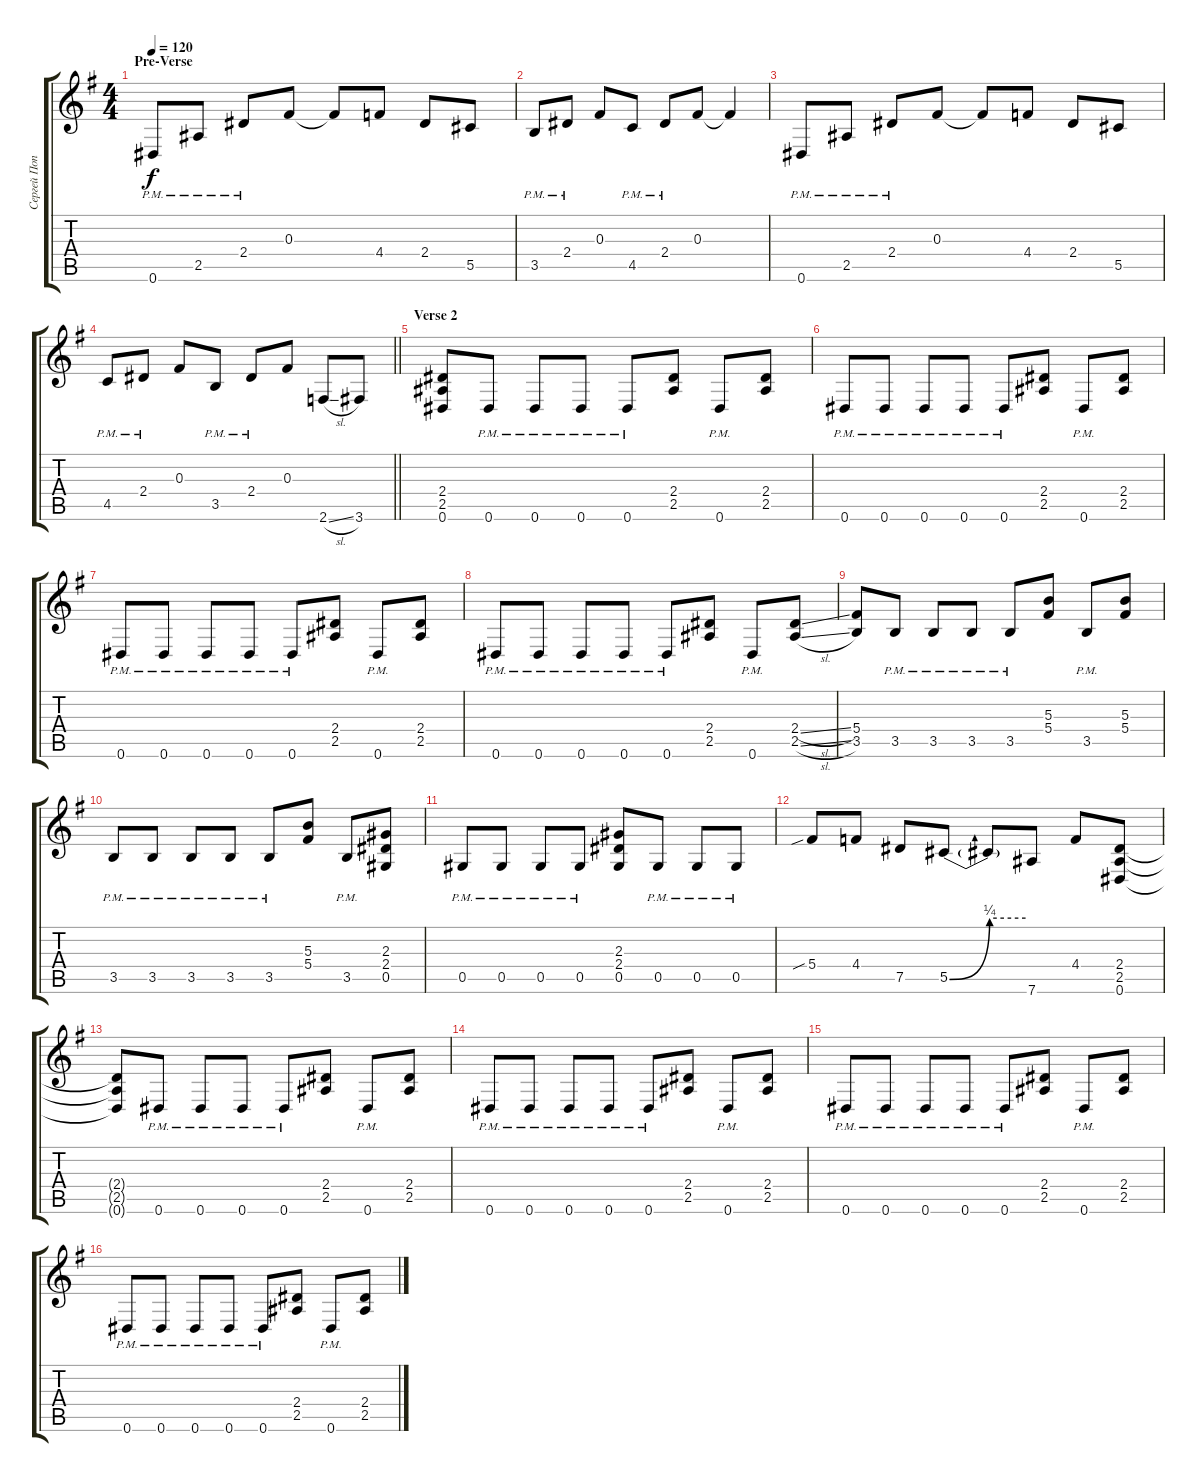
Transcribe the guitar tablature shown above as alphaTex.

\track ("Сергей Попов" "Сергей Поп") {instrument distortionguitar}
\staff {score tabs}
\tuning (Eb4 Bb3 Gb3 Db3 Ab2 Eb2) {hide}
\ts (4 4)
\section ("" "Pre-Verse")
\tempo 120
\clef g2
\ks g
0.6{pm}.8{dy f} 2.5{pm}.8 2.4{pm}.8 0.3.8 0.3{t}.8 4.4.8 2.4.8 5.5.8 |
3.5{pm}.8 2.4{pm}.8 0.3.8 4.5{pm}.8 2.4{pm}.8 0.3.8 0.3{t}.4 |
0.6{pm}.8 2.5{pm}.8 2.4{pm}.8 0.3.8 0.3{t}.8 4.4.8 2.4.8 5.5.8 |
\barLineRight lightlight
4.5{pm}.8 2.4{pm}.8 0.3.8 3.5{pm}.8 2.4{pm}.8 0.3.8 2.6{sl}.8 3.6.8 |
\section ("" "Verse 2")
(2.4 2.5 0.6).8 0.6{pm}.8 0.6{pm}.8 0.6{pm}.8 0.6{pm}.8 (2.4 2.5).8 0.6{pm}.8 (2.4 2.5).8 |
0.6{pm}.8 0.6{pm}.8 0.6{pm}.8 0.6{pm}.8 0.6{pm}.8 (2.4 2.5).8 0.6{pm}.8 (2.4 2.5).8 |
0.6{pm}.8 0.6{pm}.8 0.6{pm}.8 0.6{pm}.8 0.6{pm}.8 (2.4 2.5).8 0.6{pm}.8 (2.4 2.5).8 |
0.6{pm}.8 0.6{pm}.8 0.6{pm}.8 0.6{pm}.8 0.6{pm}.8 (2.4 2.5).8 0.6{pm}.8 (2.4{sl} 2.5{sl}).8 |
(5.4 3.5).8 3.5{pm}.8 3.5{pm}.8 3.5{pm}.8 3.5{pm}.8 (5.3 5.4).8 3.5{pm}.8 (5.3 5.4).8 |
3.5{pm}.8 3.5{pm}.8 3.5{pm}.8 3.5{pm}.8 3.5{pm}.8 (5.3 5.4).8 3.5{pm}.8 (2.3 2.4 0.5).8 |
0.5{pm}.8 0.5{pm}.8 0.5{pm}.8 0.5{pm}.8 (2.3 2.4 0.5).8 0.5{pm}.8 0.5{pm}.8 0.5{pm}.8 |
5.4{sib}.8 4.4.8 7.5.8 5.5{be (bend 0 0 60 1)}.8 5.5{be (hold 0 1 60 1) t}.8 7.6.8 4.4.8 (2.4 2.5 0.6).8 |
(2.4{t} 2.5{t} 0.6{t}).8 0.6{pm}.8 0.6{pm}.8 0.6{pm}.8 0.6{pm}.8 (2.4 2.5).8 0.6{pm}.8 (2.4 2.5).8 |
0.6{pm}.8 0.6{pm}.8 0.6{pm}.8 0.6{pm}.8 0.6{pm}.8 (2.4 2.5).8 0.6{pm}.8 (2.4 2.5).8 |
0.6{pm}.8 0.6{pm}.8 0.6{pm}.8 0.6{pm}.8 0.6{pm}.8 (2.4 2.5).8 0.6{pm}.8 (2.4 2.5).8 |
0.6{pm}.8 0.6{pm}.8 0.6{pm}.8 0.6{pm}.8 0.6{pm}.8 (2.4 2.5).8 0.6{pm}.8 (2.4{sl} 2.5{sl}).8
